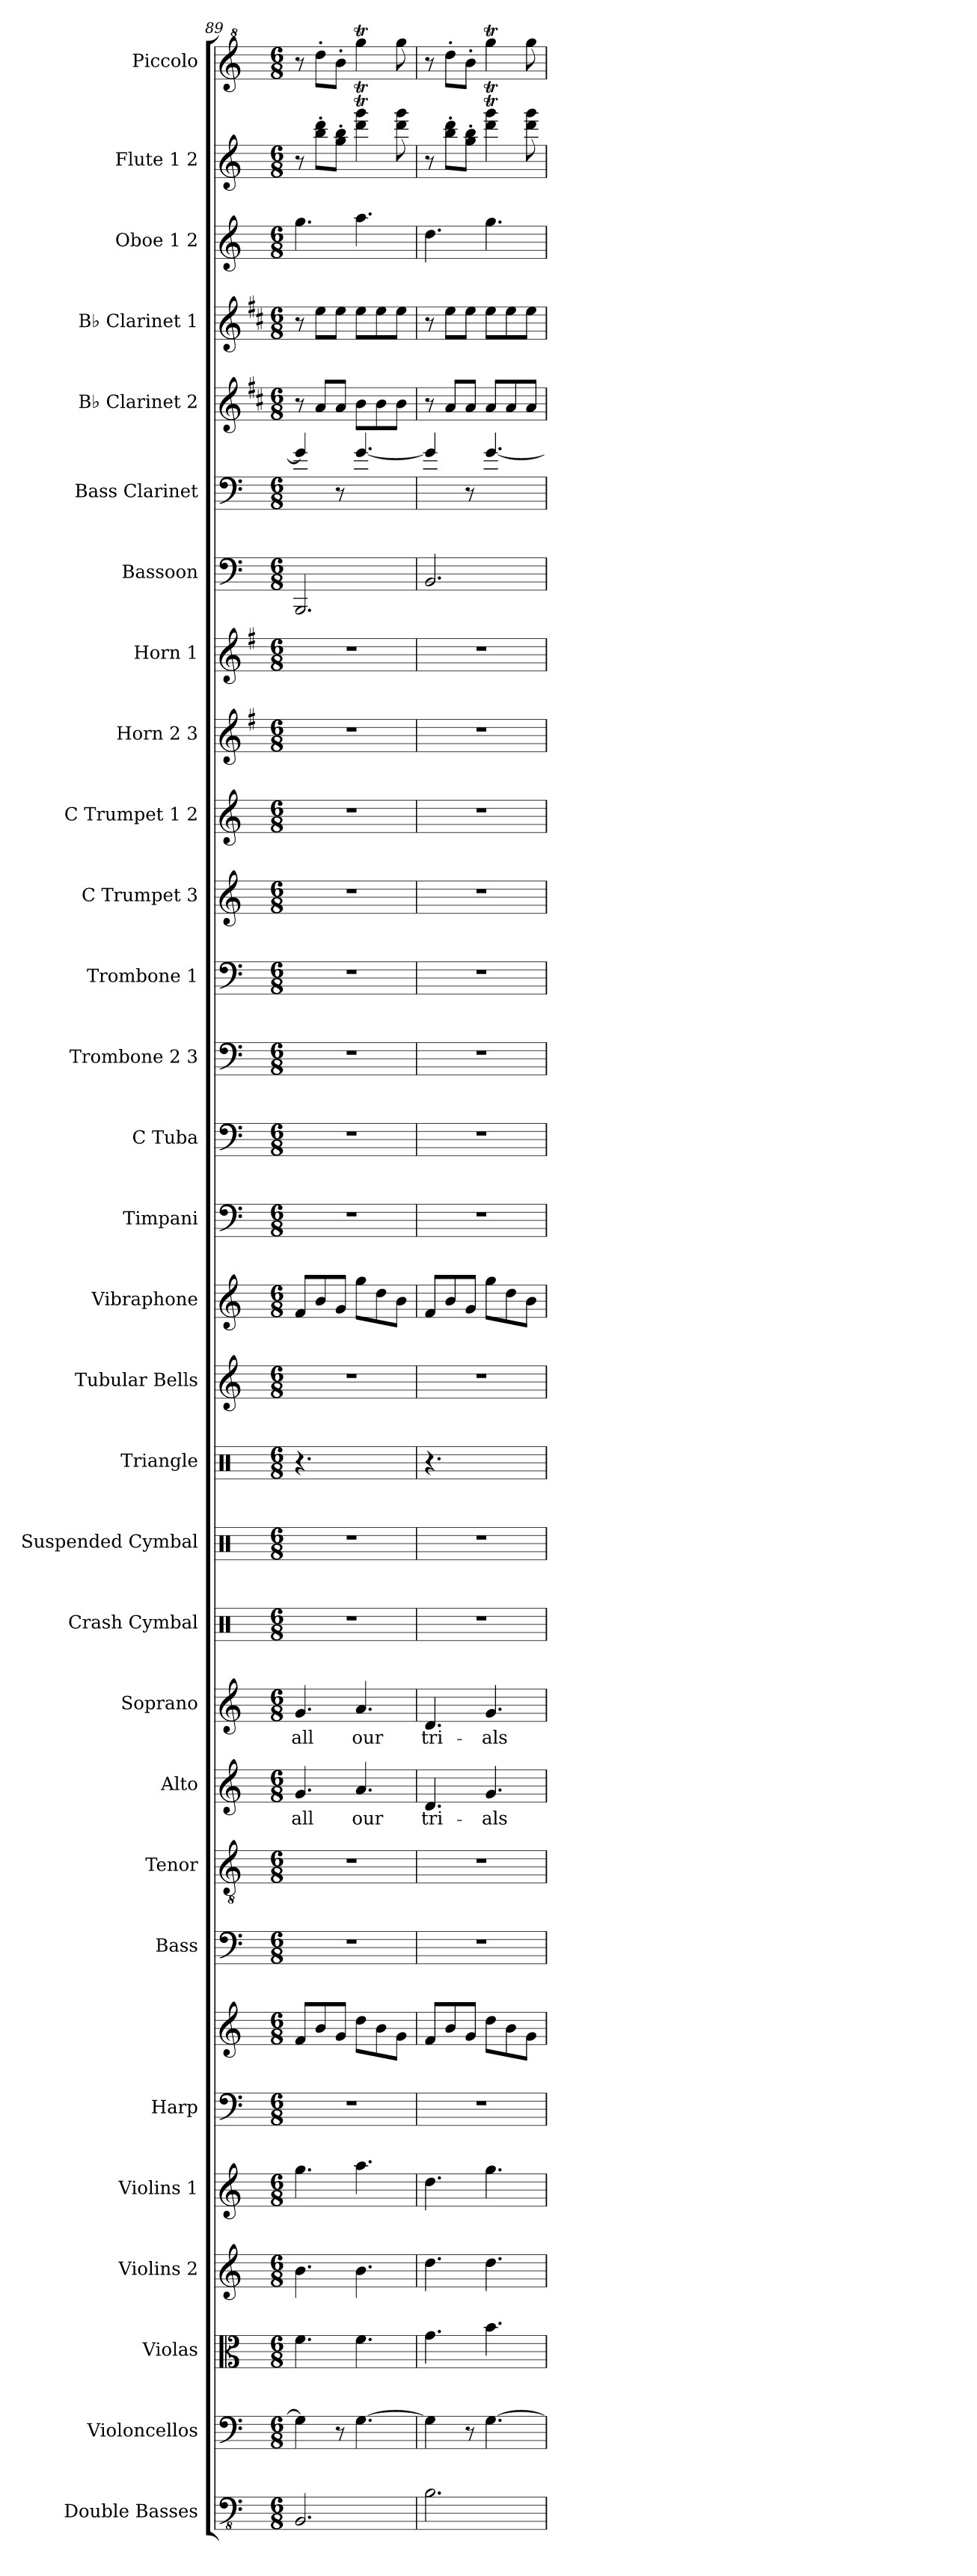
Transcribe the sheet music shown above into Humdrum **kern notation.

**kern	**kern	**kern	**kern	**kern	**kern	**kern	**kern	**kern	**kern	**text	**kern	**text	**kern	**kern	**kern	**kern	**kern	**kern	**kern	**kern	**kern	**kern	**kern	**kern	**kern	**kern	**kern	**kern	**kern	**kern	**kern	**kern
*part30	*part29	*part28	*part27	*part26	*part25	*part25	*part24	*part23	*part22	*part22	*part21	*part21	*part20	*part19	*part18	*part17	*part16	*part15	*part14	*part13	*part12	*part11	*part10	*part9	*part8	*part7	*part6	*part5	*part4	*part3	*part2	*part1
*staff31	*staff30	*staff29	*staff28	*staff27	*staff26	*staff25	*staff24	*staff23	*staff22	*staff22	*staff21	*staff21	*staff20	*staff19	*staff18	*staff17	*staff16	*staff15	*staff14	*staff13	*staff12	*staff11	*staff10	*staff9	*staff8	*staff7	*staff6	*staff5	*staff4	*staff3	*staff2	*staff1
*I"Double Basses	*I"Violoncellos	*I"Violas	*I"Violins 2	*I"Violins 1	*I"Harp	*	*I"Bass	*I"Tenor	*I"Alto	*	*I"Soprano	*	*I"Crash Cymbal	*I"Suspended Cymbal	*I"Triangle	*I"Tubular Bells	*I"Vibraphone	*I"Timpani	*I"C Tuba	*I"Trombone 2 3	*I"Trombone 1	*I"C Trumpet 3	*I"C Trumpet 1 2	*I"Horn 2 3	*I"Horn 1	*I"Bassoon	*I"Bass Clarinet	*I"B♭ Clarinet 2	*I"B♭ Clarinet 1	*I"Oboe 1 2	*I"Flute 1 2	*I"Piccolo
*I'Dbs.	*I'Vlcs.	*I'Vlas.	*I'Vlns. 2	*I'Vlns. 1	*I'Hrp.	*	*I'B.	*I'T.	*I'A.	*	*I'S.	*	*I'Cr. Cym.	*I'Susp. Cym.	*I'Trgl.	*I'Tu. Be.	*I'Vib.	*I'Timp.	*I'C Tu.	*I'Trb. 2 3	*I'Trb. 1	*I'C Tpt. 3	*I'C Tpt. 1 2	*I'Hn. 2 3	*I'Hn. 1	*I'Bsn.	*I'B. Cl.	*I'B♭ Cl. 2	*I'B♭ Cl. 1	*I'Ob. 1 2	*I'Fl. 1 2	*I'Picc.
*clefFv4	*clefF4	*clefC3	*clefG2	*clefG2	*clefF4	*clefG2	*clefF4	*clefGv2	*clefG2	*	*clefG2	*	*clefX	*clefX	*clefX	*clefG2	*	*clefF4	*clefF4	*clefF4	*clefF4	*clefG2	*clefG2	*clefG2	*clefG2	*clefF4	*	*clefG2	*clefG2	*clefG2	*clefG2	*clefG^2
*	*	*	*	*	*	*	*	*	*	*	*	*	*	*	*	*	*	*	*	*	*	*	*	*ITrd4c7	*ITrd4c7	*	*ITrd8c14	*ITrd1c2	*ITrd1c2	*	*	*ITrd-7c-12
*k[]	*k[]	*k[]	*k[]	*k[]	*k[]	*k[]	*k[]	*k[]	*k[]	*	*k[]	*	*k[]	*k[]	*k[]	*k[]	*k[]	*k[]	*k[]	*k[]	*k[]	*k[]	*k[]	*k[]	*k[]	*k[]	*k[]	*k[]	*k[]	*k[]	*k[]	*k[]
*C:	*C:	*C:	*C:	*C:	*C:	*C:	*C:	*C:	*C:	*	*C:	*	*C:	*C:	*C:	*C:	*C:	*C:	*C:	*C:	*C:	*C:	*C:	*C:	*C:	*C:	*C:	*C:	*C:	*C:	*C:	*C:
*M6/8	*M6/8	*M6/8	*M6/8	*M6/8	*M6/8	*M6/8	*M6/8	*M6/8	*M6/8	*	*M6/8	*	*M6/8	*M6/8	*M6/8	*M6/8	*M6/8	*M6/8	*M6/8	*M6/8	*M6/8	*M6/8	*M6/8	*M6/8	*M6/8	*M6/8	*M6/8	*M6/8	*M6/8	*M6/8	*M6/8	*M6/8
=89	=89	=89	=89	=89	=89	=89	=89	=89	=89	=89	=89	=89	=89	=89	=89	=89	=89	=89	=89	=89	=89	=89	=89	=89	=89	=89	=89	=89	=89	=89	=89	=89
2.BBB/	4G\]	4.f\	4.b\	4.gg\	2.r	8f/L	2.r	2.r	4.g/	all	4.g/	all	2.r	2.r	4.r	2.r	8f/L	2.r	2.r	2.r	2.r	2.r	2.r	2.r	2.r	2.BBB/	4G/]	8r	8r	4.gg\	8r	8r
.	.	.	.	.	.	8b/	.	.	.	.	.	.	.	.	.	.	8b/	.	.	.	.	.	.	.	.	.	.	8g/L	8dd\L	.	8bb\' 8ddd\'L	8dddd'\L
.	8r	.	.	.	.	8g/J	.	.	.	.	.	.	.	.	.	.	8g/J	.	.	.	.	.	.	.	.	.	8r	8g/J	8dd\J	.	8gg\' 8bb\'J	8bbb'\J
.	[4.G\	4.f\	4.b\	4.aa\	.	8dd\L	.	.	4.a/	our	4.a/	our	.	.	4.R\	.	8gg\L	.	.	.	.	.	.	.	.	.	[4.G/	8a\L	8dd\L	4.aa\	4ddd\T 4ggg\T	4ggggT\
.	.	.	.	.	.	8b\	.	.	.	.	.	.	.	.	.	.	8dd\	.	.	.	.	.	.	.	.	.	.	8a\	8dd\	.	.	.
.	.	.	.	.	.	8g\J	.	.	.	.	.	.	.	.	.	.	8b\J	.	.	.	.	.	.	.	.	.	.	8a\J	8dd\J	.	8ddd\ 8ggg\	8gggg\
=90	=90	=90	=90	=90	=90	=90	=90	=90	=90	=90	=90	=90	=90	=90	=90	=90	=90	=90	=90	=90	=90	=90	=90	=90	=90	=90	=90	=90	=90	=90	=90	=90
2.BB\	4G\]	4.g\	4.dd\	4.dd\	2.r	8f/L	2.r	2.r	4.d/	tri-	4.d/	tri-	2.r	2.r	4.r	2.r	8f/L	2.r	2.r	2.r	2.r	2.r	2.r	2.r	2.r	2.BB/	4G/]	8r	8r	4.dd\	8r	8r
.	.	.	.	.	.	8b/	.	.	.	.	.	.	.	.	.	.	8b/	.	.	.	.	.	.	.	.	.	.	8g/L	8dd\L	.	8bb\' 8ddd\'L	8dddd'\L
.	8r	.	.	.	.	8g/J	.	.	.	.	.	.	.	.	.	.	8g/J	.	.	.	.	.	.	.	.	.	8r	8g/J	8dd\J	.	8gg\' 8bb\'J	8bbb'\J
.	[4.G\	4.b\	4.dd\	4.gg\	.	8dd\L	.	.	4.g/	-als	4.g/	-als	.	.	4.R\	.	8gg\L	.	.	.	.	.	.	.	.	.	[4.G/	8g/L	8dd\L	4.gg\	4ddd\T 4ggg\T	4ggggT\
.	.	.	.	.	.	8b\	.	.	.	.	.	.	.	.	.	.	8dd\	.	.	.	.	.	.	.	.	.	.	8g/	8dd\	.	.	.
.	.	.	.	.	.	8g\J	.	.	.	.	.	.	.	.	.	.	8b\J	.	.	.	.	.	.	.	.	.	.	8g/J	8dd\J	.	8ddd\ 8ggg\	8gggg\
=	=	=	=	=	=	=	=	=	=	=	=	=	=	=	=	=	=	=	=	=	=	=	=	=	=	=	=	=	=	=	=	=
*-	*-	*-	*-	*-	*-	*-	*-	*-	*-	*-	*-	*-	*-	*-	*-	*-	*-	*-	*-	*-	*-	*-	*-	*-	*-	*-	*-	*-	*-	*-	*-	*-
